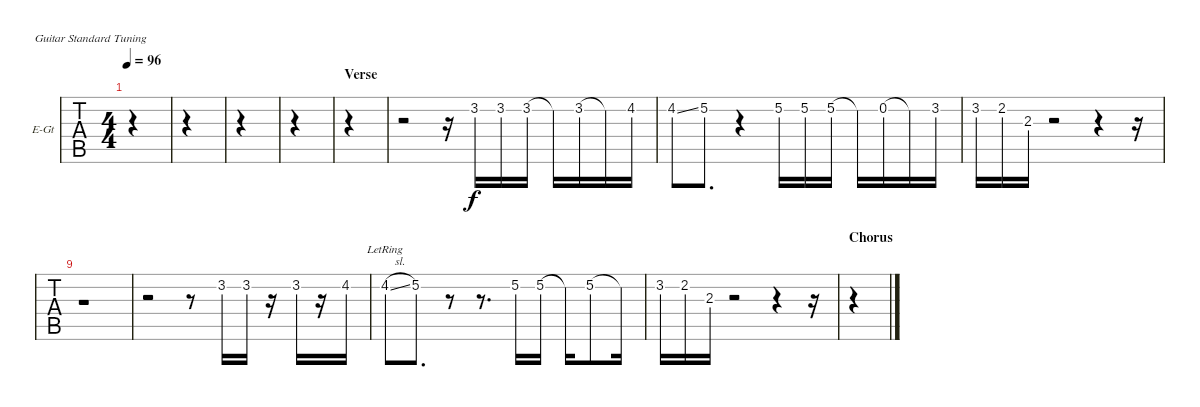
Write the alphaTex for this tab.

\bracketExtendMode nobrackets
\firstSystemTrackNameOrientation horizontal
\otherSystemsTrackNameOrientation horizontal
\defaultBarNumberDisplay FirstOfSystem
\track ("vocal" "E-Gt") {instrument electricguitarclean}
\staff {tabs}
\tuning (E4 B3 G3 D3 A2 E2)
\ts (4 4)
\tempo 96
\clef g2
\scale
0.483607
\ks c
|
\scale
0.258197 |
\scale
0.258197 |
\scale
0.333333 |
\section ("" "Verse")
\scale
0.333333 |
\scale
0.333333 r.2 r.16 3.2.16 3.2.16 3.2.16 3.2{t}.16 3.2.16 3.2{t}.16 4.2.16 |
\scale
0.333333 4.2{ss}.8 5.2.8{d} r.4 5.2.16 5.2.16 5.2.16 5.2{t}.16 0.2.16 0.2{t}.16 3.2.16 |
\scale
0.333333 3.2.16 2.2.16 2.3.16 r.2 r.4 r.16 |
\scale
0.333333 r.1 |
\scale
0.333333 r.2 r.8 3.2.16 3.2.16 r.16 3.2.16 r.16 4.2.16 |
\scale
0.333333 4.2{sl lr}.8 5.2.8{d} r.8 r.8{d} 5.2.16 5.2.16 5.2{t}.16 5.2.8 5.2{t}.16 |
\scale
0.333333 3.2.16 2.2.16 2.3.16 r.2 r.4 r.16 |
\section ("" "Chorus")
\scale
0.333333 |
\scale
0.333333 |
\scale
0.333333 |
\scale
0.333333
